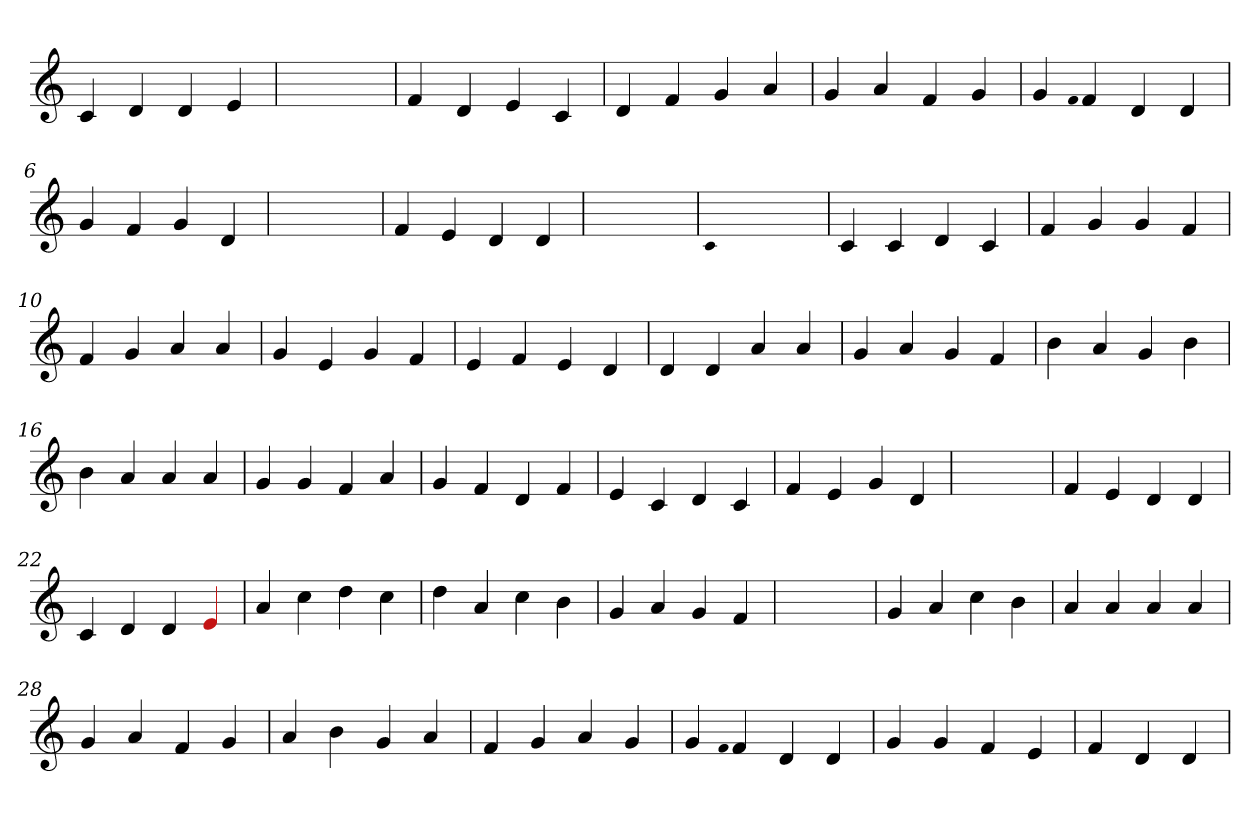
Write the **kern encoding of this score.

**kern
*part1
*staff1
*clefG2
=1
4c
4d
4d
4e
=2
1ryy
=2
4f
4d
4e
4c
=3
4d
4f
4g
4a
=4
4g
4a
4f
4g
=5
4g
qqf
4f
4d
4d
=6
4g
4f
4g
4d
=7
1ryy
=7
4f
4e
4d
4d
=8
1ryy
=8
qqc
1ryy
=8
4c
4c
4d
4c
=9
4f
4g
4g
4f
=10
4f
4g
4a
4a
=11
4g
4e
4g
4f
=12
4e
4f
4e
4d
=13
4d
4d
4a
4a
=14
4g
4a
4g
4f
=15
4b
4a
4g
4b
=16
4b
4a
4a
4a
=17
4g
4g
4f
4a
=18
4g
4f
4d
4f
=19
4e
4c
4d
4c
=20
4f
4e
4g
4d
=21
1ryy
=21
4f
4e
4d
4d
=22
4c
4d
4d
4Re
=23
4a
4cc
4dd
4cc
=24
4dd
4a
4cc
4b
=25
4g
4a
4g
4f
=26
1ryy
=26
4g
4a
4cc
4b
=27
4a
4a
4a
4a
=28
4g
4a
4f
4g
=29
4a
4b
4g
4a
=30
4f
4g
4a
4g
=31
4g
qqf
4f
4d
4d
=32
4g
4g
4f
4e
=33
4f
4d
4d
=
*-
